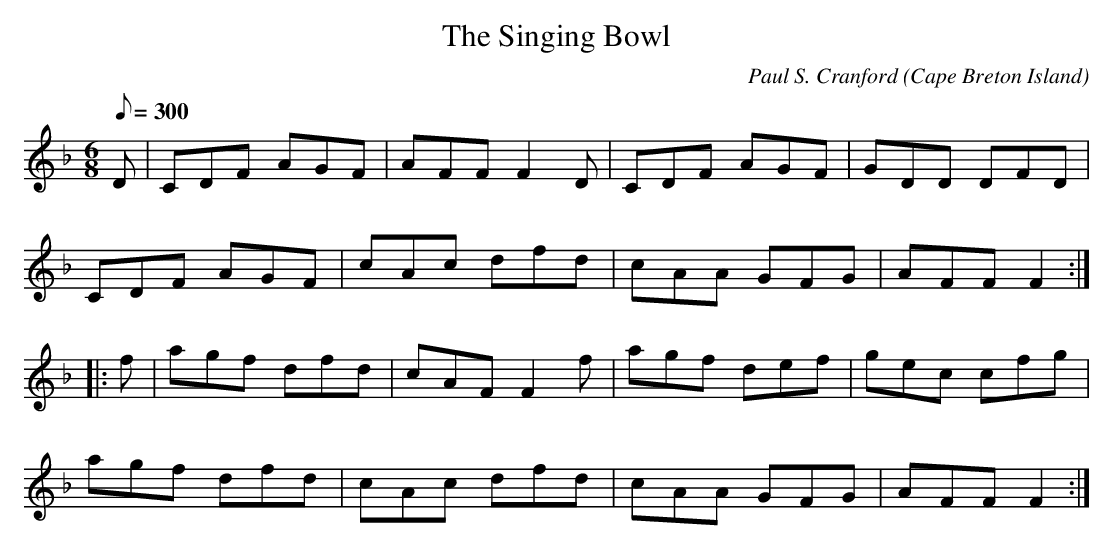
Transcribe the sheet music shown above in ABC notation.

X:1
T:The Singing Bowl
C:Paul S. Cranford
O:Cape Breton Island
L:1/8
Q:300
M:6/8
K:F
D|CDF AGF|AFF F2 D|CDF AGF|GDD DFD|
CDF AGF|cAc dfd|cAA GFG|AFF F2:|
|:f|agf dfd|cAF F2 f|agf def|gec cfg|
agf dfd|cAc dfd|cAA GFG|AFF F2:|
